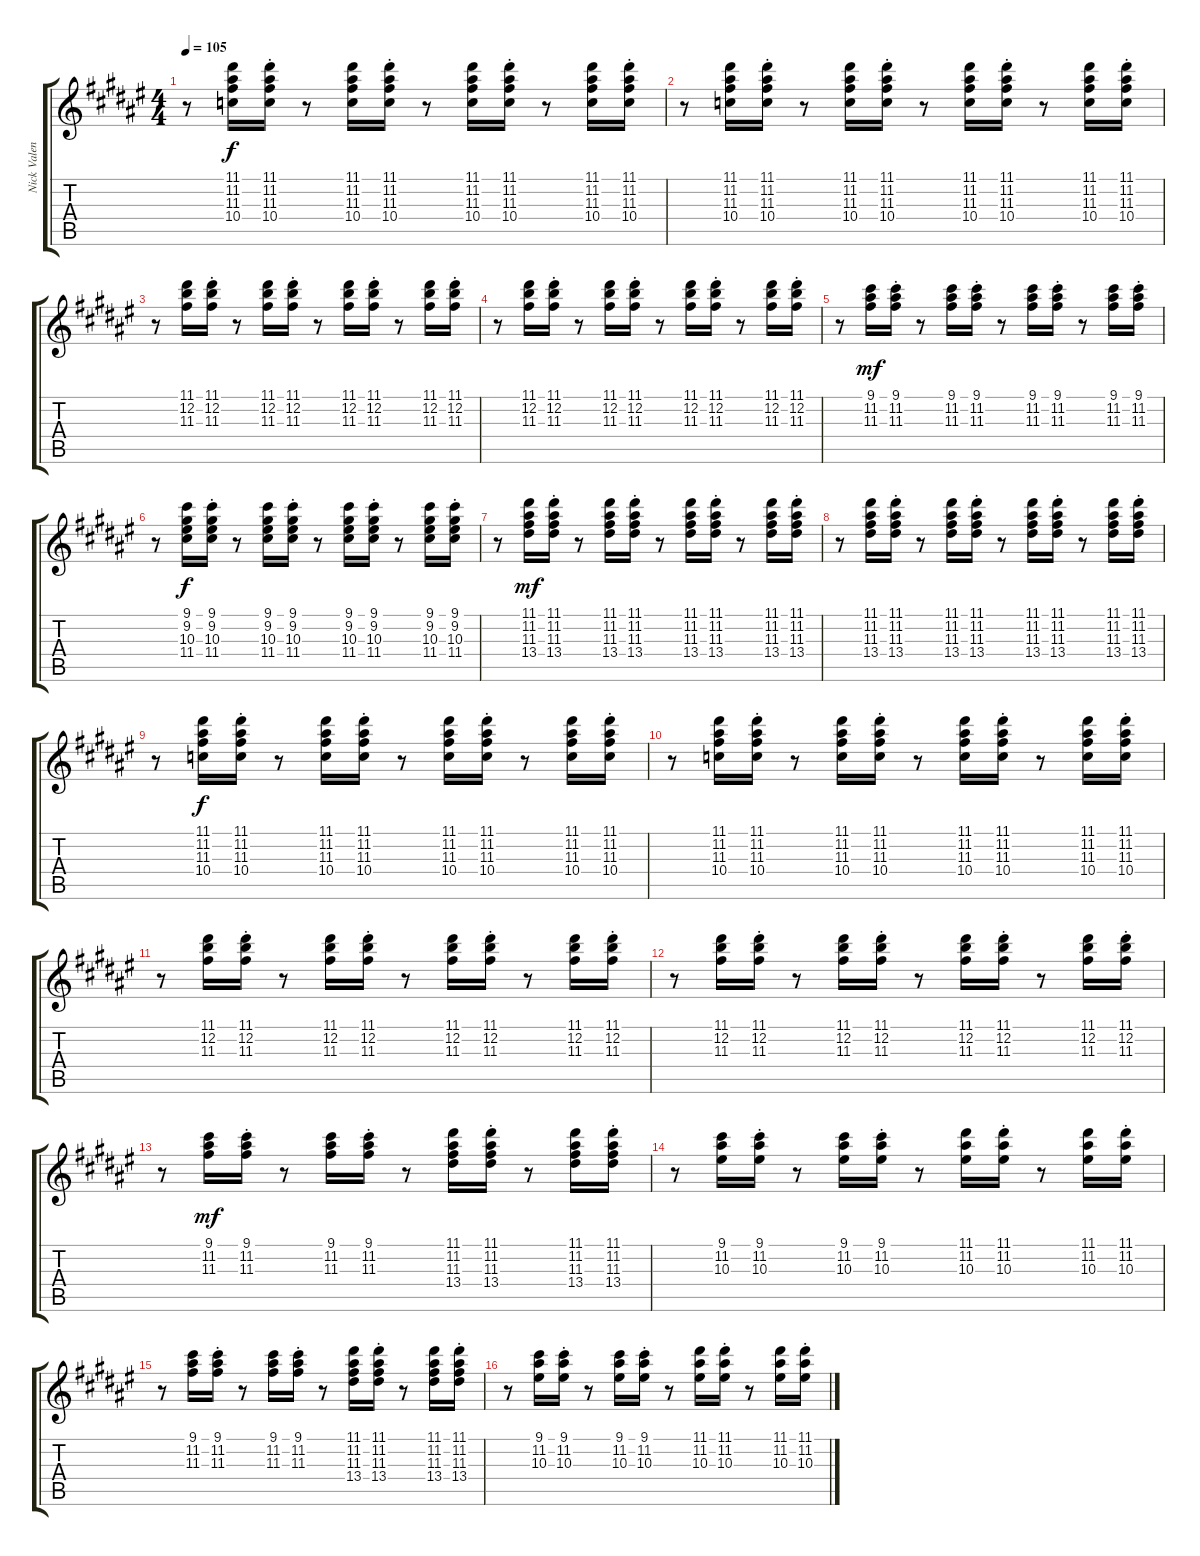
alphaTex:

\track ("Nick Valensi - Rhythm Guitar" "Nick Valen") {instrument overdrivenguitar}
\staff {score tabs}
\tuning (E4 B3 G3 D3 A2 E2) {hide}
\ts (4 4)
\tempo 105
\clef g2
\ks f#
r.8{dy mf} (11.1 11.2 11.3 10.4).16{dy f} (11.1{st} 11.2{st} 11.3{st} 10.4{st}).16 r.8 (11.1 11.2 11.3 10.4).16 (11.1{st} 11.2{st} 11.3{st} 10.4{st}).16 r.8 (11.1 11.2 11.3 10.4).16 (11.1{st} 11.2{st} 11.3{st} 10.4{st}).16 r.8 (11.1 11.2 11.3 10.4).16 (11.1{st} 11.2{st} 11.3{st} 10.4{st}).16 |
r.8 (11.1 11.2 11.3 10.4).16 (11.1{st} 11.2{st} 11.3{st} 10.4{st}).16 r.8 (11.1 11.2 11.3 10.4).16 (11.1{st} 11.2{st} 11.3{st} 10.4{st}).16 r.8 (11.1 11.2 11.3 10.4).16 (11.1{st} 11.2{st} 11.3{st} 10.4{st}).16 r.8 (11.1 11.2 11.3 10.4).16 (11.1{st} 11.2{st} 11.3{st} 10.4{st}).16 |
r.8 (11.1 12.2 11.3).16 (11.1{st} 12.2{st} 11.3{st}).16 r.8 (11.1 12.2 11.3).16 (11.1{st} 12.2{st} 11.3{st}).16 r.8 (11.1 12.2 11.3).16 (11.1{st} 12.2{st} 11.3{st}).16 r.8 (11.1 12.2 11.3).16 (11.1{st} 12.2{st} 11.3{st}).16 |
r.8 (11.1 12.2 11.3).16 (11.1{st} 12.2{st} 11.3{st}).16 r.8 (11.1 12.2 11.3).16 (11.1{st} 12.2{st} 11.3{st}).16 r.8 (11.1 12.2 11.3).16 (11.1{st} 12.2{st} 11.3{st}).16 r.8 (11.1 12.2 11.3).16 (11.1{st} 12.2{st} 11.3{st}).16 |
r.8 (9.1 11.2 11.3).16{dy mf} (9.1{st} 11.2{st} 11.3{st}).16 r.8 (9.1 11.2 11.3).16 (9.1{st} 11.2{st} 11.3{st}).16 r.8 (9.1 11.2 11.3).16 (9.1{st} 11.2{st} 11.3{st}).16 r.8 (9.1 11.2 11.3).16 (9.1{st} 11.2{st} 11.3{st}).16 |
r.8 (9.1 9.2 10.3 11.4).16{dy f} (9.1{st} 9.2{st} 10.3{st} 11.4{st}).16 r.8 (9.1 9.2 10.3 11.4).16 (9.1{st} 9.2{st} 10.3{st} 11.4{st}).16 r.8 (9.1 9.2 10.3 11.4).16 (9.1{st} 9.2{st} 10.3{st} 11.4{st}).16 r.8 (9.1 9.2 10.3 11.4).16 (9.1{st} 9.2{st} 10.3{st} 11.4{st}).16 |
r.8 (11.1 11.2 11.3 13.4).16{dy mf} (11.1{st} 11.2{st} 11.3{st} 13.4{st}).16 r.8 (11.1 11.2 11.3 13.4).16 (11.1{st} 11.2{st} 11.3{st} 13.4{st}).16 r.8 (11.1 11.2 11.3 13.4).16 (11.1{st} 11.2{st} 11.3{st} 13.4{st}).16 r.8 (11.1 11.2 11.3 13.4).16 (11.1{st} 11.2{st} 11.3{st} 13.4{st}).16 |
r.8 (11.1 11.2 11.3 13.4).16 (11.1{st} 11.2{st} 11.3{st} 13.4{st}).16 r.8 (11.1 11.2 11.3 13.4).16 (11.1{st} 11.2{st} 11.3{st} 13.4{st}).16 r.8 (11.1 11.2 11.3 13.4).16 (11.1{st} 11.2{st} 11.3{st} 13.4{st}).16 r.8 (11.1 11.2 11.3 13.4).16 (11.1{st} 11.2{st} 11.3{st} 13.4{st}).16 |
r.8 (11.1 11.2 11.3 10.4).16{dy f} (11.1{st} 11.2{st} 11.3{st} 10.4{st}).16 r.8 (11.1 11.2 11.3 10.4).16 (11.1{st} 11.2{st} 11.3{st} 10.4{st}).16 r.8 (11.1 11.2 11.3 10.4).16 (11.1{st} 11.2{st} 11.3{st} 10.4{st}).16 r.8 (11.1 11.2 11.3 10.4).16 (11.1{st} 11.2{st} 11.3{st} 10.4{st}).16 |
r.8 (11.1 11.2 11.3 10.4).16 (11.1{st} 11.2{st} 11.3{st} 10.4{st}).16 r.8 (11.1 11.2 11.3 10.4).16 (11.1{st} 11.2{st} 11.3{st} 10.4{st}).16 r.8 (11.1 11.2 11.3 10.4).16 (11.1{st} 11.2{st} 11.3{st} 10.4{st}).16 r.8 (11.1 11.2 11.3 10.4).16 (11.1{st} 11.2{st} 11.3{st} 10.4{st}).16 |
r.8 (11.1 12.2 11.3).16 (11.1{st} 12.2{st} 11.3{st}).16 r.8 (11.1 12.2 11.3).16 (11.1{st} 12.2{st} 11.3{st}).16 r.8 (11.1 12.2 11.3).16 (11.1{st} 12.2{st} 11.3{st}).16 r.8 (11.1 12.2 11.3).16 (11.1{st} 12.2{st} 11.3{st}).16 |
r.8 (11.1 12.2 11.3).16 (11.1{st} 12.2{st} 11.3{st}).16 r.8 (11.1 12.2 11.3).16 (11.1{st} 12.2{st} 11.3{st}).16 r.8 (11.1 12.2 11.3).16 (11.1{st} 12.2{st} 11.3{st}).16 r.8 (11.1 12.2 11.3).16 (11.1{st} 12.2{st} 11.3{st}).16 |
r.8 (9.1 11.2 11.3).16{dy mf} (9.1{st} 11.2{st} 11.3{st}).16 r.8 (9.1 11.2 11.3).16 (9.1{st} 11.2{st} 11.3{st}).16 r.8 (11.1 11.2 11.3 13.4).16 (11.1{st} 11.2{st} 11.3{st} 13.4{st}).16 r.8 (11.1 11.2 11.3 13.4).16 (11.1{st} 11.2{st} 11.3{st} 13.4{st}).16 |
r.8 (9.1 11.2 10.3).16 (9.1{st} 11.2{st} 10.3{st}).16 r.8 (9.1 11.2 10.3).16 (9.1{st} 11.2{st} 10.3{st}).16 r.8 (11.1 11.2 10.3).16 (11.1{st} 11.2{st} 10.3{st}).16 r.8 (11.1 11.2 10.3).16 (11.1{st} 11.2{st} 10.3{st}).16 |
r.8 (9.1 11.2 11.3).16 (9.1{st} 11.2{st} 11.3{st}).16 r.8 (9.1 11.2 11.3).16 (9.1{st} 11.2{st} 11.3{st}).16 r.8 (11.1 11.2 11.3 13.4).16 (11.1{st} 11.2{st} 11.3{st} 13.4{st}).16 r.8 (11.1 11.2 11.3 13.4).16 (11.1{st} 11.2{st} 11.3{st} 13.4{st}).16 |
r.8 (9.1 11.2 10.3).16 (9.1{st} 11.2{st} 10.3{st}).16 r.8 (9.1 11.2 10.3).16 (9.1{st} 11.2{st} 10.3{st}).16 r.8 (11.1 11.2 10.3).16 (11.1{st} 11.2{st} 10.3{st}).16 r.8 (11.1 11.2 10.3).16 (11.1{st} 11.2{st} 10.3{st}).16
